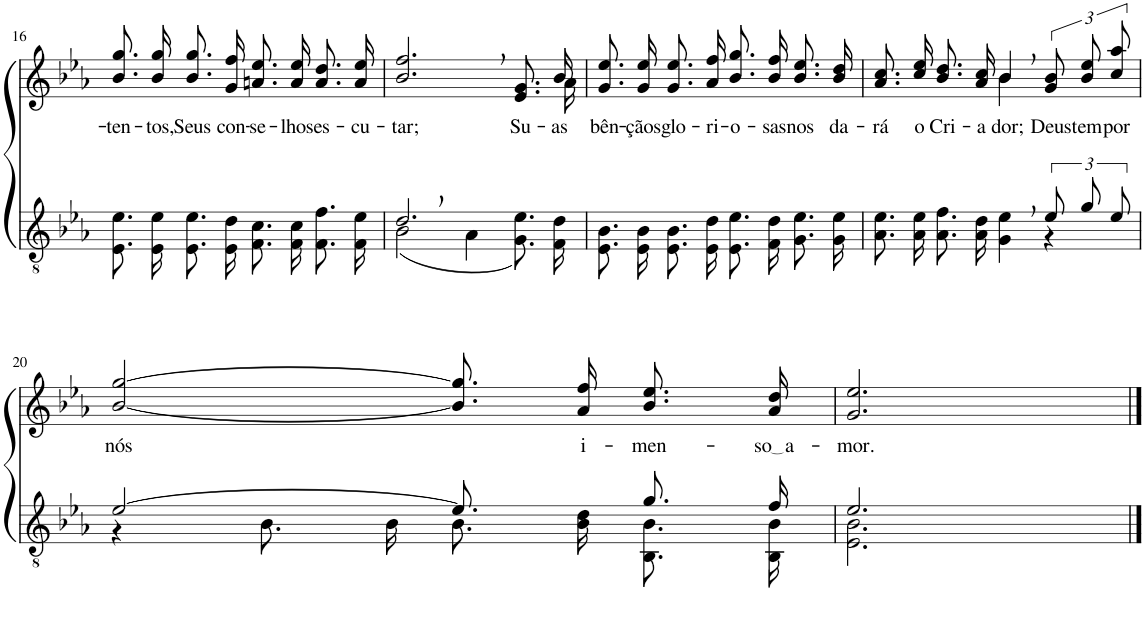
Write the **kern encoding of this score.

**kern	**kern	**text
*part2	*part1	*part1
*staff2	*staff1	*staff1
*I"Parte III e IV	*I"Parte I e II	*
!!LO:PB:g=z
*clefGv2	*clefG2	*
*Trd3c5	*Trd3c5	*
*k[b-e-a-]	*k[b-e-a-]	*
*M4/4	*M4/4	*
=16	=16	=16
!	!	!LO:LY:b
8.E-/ 8.e-/L	8.b-\ 8.gg\L	ten-
!	!	!LO:LY:b
16E-/ 16e-/Jk	16b-\ 16gg\Jk	tos,
!	!	!LO:LY:b
8.E-/ 8.e-/L	8.b-\ 8.gg\L	Seus
!	!	!LO:LY:b
16E-/ 16d/Jk	16g\ 16ff\Jk	con-
!	!	!LO:LY:b
8.F/ 8.c/L	8.an\ 8.ee-\L	-se-
!	!	!LO:LY:b
16F/ 16c/Jk	16a\ 16ee-\Jk	-lhos
!	!	!LO:LY:b
8.F\ 8.f\L	8.a\ 8.dd\L	es-
!	!	!LO:LY:b
16F\ 16e-\Jk	16a\ 16ee-\Jk	-cu-
=17	=17	=17
*^	*	*
!	!	!	!LO:LY:b
*	*	*^	*
2.d,/	(2B-\	2.b-/, 2.ff/,	2...ryy	-tar;
.	4A-\	.	.	.
!	!	!	!	!LO:LY:b
4ryy	8.G\ 8.e-\L)	8.e-/ 8.g/L	.	Su-
!	!	!	!	!LO:LY:b
.	16F\ 16d\Jk	16b-/Jk	16a-\	-as
=18	=18	=18	=18	=18
!	!	!	!	!LO:LY:b
*v	*v	*	*	*
*	*v	*v	*
8.E-/ 8.B-/L	8.g\ 8.ee-\L	bên-
!	!	!LO:LY:b
16E-/ 16B-/Jk	16g\ 16ee-\Jk	-çãos
!	!	!LO:LY:b
8.E-/ 8.B-/L	8.g\ 8.ee-\L	glo-
!	!	!LO:LY:b
16E-/ 16d/Jk	16a-\ 16ff\Jk	-ri-
!	!	!LO:LY:b
8.E-/ 8.e-/L	8.b-\ 8.gg\L	-o-
!	!	!LO:LY:b
16F/ 16d/Jk	16b-\ 16ff\Jk	-sas
!	!	!LO:LY:b
8.G\ 8.e-\L	8.b-\ 8.ee-\L	nos
!	!	!LO:LY:b
16G\ 16e-\Jk	16b-\ 16dd\Jk	da-
=19	=19	=19
*^	*	*
!	!	!	!LO:LY:b
*	*	*^	*
2.ryy	8.A-\ 8.e-\L	8.a-\ 8.cc\L	2ryy	-rá
!	!	!	!	!LO:LY:b
.	16A-\ 16e-\Jk	16cc\ 16ee-\Jk	.	o
!	!	!	!	!LO:LY:b
.	8.A-\ 8.f\L	8.b-\ 8.dd\L	.	Cri-
!	!	!	!	!LO:LY:b
.	16A-\ 16d\Jk	16a-\ 16cc\Jk	.	-a-
!	!	!	!	!LO:LY:b
.	4G\ 4e-\	4b-,/	4b-\	-dor;
!	!	!	!	!LO:LY:b
12e-/L	4r	12g\ 12b-\L	4ryy	Deus
!	!	!	!	!LO:LY:b
12g/	.	12b-\ 12ee-\	.	tem
!	!	!	!	!LO:LY:b
12e-/J	.	12cc\ 12aa-\J	.	por
*	*	*v	*v	*
!!LO:LB:g=z
=20	=20	=20	=20
!	!	!	!LO:LY:b
[2e-/	4r	[2b-/ [2gg/	nós
.	8.B-\L	.	.
.	16B-\Jk	.	.
8.e-/]	8.B-\L	8.b-]\ 8.gg]\L	.
!	!	!	!LO:LY:b
16ryy	16B-\ 16d\Jk	16a-\ 16ff\Jk	i-
!	!	!	!LO:LY:b
8.g/L	8.BB-/ 8.B-/L	8.b-\ 8.ee-\L	-men-
!	!	!	!LO:LY:b
16f/Jk	16BB-/ 16B-/Jk	16a-\ 16dd\Jk	so a
=21	=21	=21	=21
!	!	!	!LO:LY:b
2.e-/	2.E-\ 2.B-\	2.g/ 2.ee-/	-mor.
*v	*v	*	*
==	==	==
*-	*-	*-
